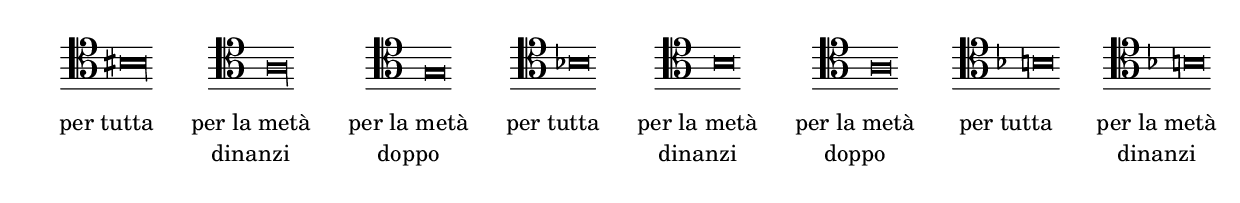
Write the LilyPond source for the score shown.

\version "2.22.2"

% Auto generated file

\header {
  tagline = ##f
}

dot = {
   \once \override Script.add-stem-support = ##f
   \once \override Script.toward-stem-shift = 0
   \once \override Script.skyline-horizontal-padding = 0
   \once \override Script.direction = 1
   \once \override Script.font-size = 1
}

\markup {
  \center-column {
    \line {
      \center-align
      \fontsize#3 { \concat { \normal-text ""} }
    }
    \null
    \line {
      \center-column {

        \line {
          \score {
            <<
              \new Staff \with { instrumentName = ""} {
                \override Staff.TimeSignature.stencil = ##f
                \override Staff.NoteHead.style = #'baroque
                \accidentalStyle Score.forget
                \cadenzaOn
                \clef "tenor"
                \key c #`((0 . ,NATURAL) (1 . ,NATURAL) (2 . ,NATURAL)
                          (3 . ,NATURAL) (4 . ,NATURAL) (5 . ,NATURAL)
                          (6 . ,NATURAL))  bis\maxima 
                \cadenzaOff
              }
            >>
            \layout {
              \context {
                \Score
                \override SpacingSpanner.common-shortest-duration = #(ly:make-moment 2)
              }
            }
          }
        }
        \null
        \line {
          \left-align {  \normal-text "per tutta" }
        }

      }
      \hspace #3 
      \center-column {

        \line {
          \score {
            <<
              \new Staff \with { instrumentName = ""} {
                \override Staff.TimeSignature.stencil = ##f
                \override Staff.NoteHead.style = #'baroque
                \accidentalStyle Score.forget
                \cadenzaOn
                \clef "tenor"
                \key c #`((0 . ,NATURAL) (1 . ,NATURAL) (2 . ,NATURAL)
                          (3 . ,NATURAL) (4 . ,NATURAL) (5 . ,NATURAL)
                          (6 . ,NATURAL))  a\longa 
                \cadenzaOff
              }
            >>
            \layout {
              \context {
                \Score
                \override SpacingSpanner.common-shortest-duration = #(ly:make-moment 2)
              }
            }
          }
        }
        \null
        \line {
          \left-align {  \normal-text "per la metà" }
        }
        \line {
          \left-align {  \normal-text "dinanzi" }
        }

      }
      \hspace #3 
      \center-column {

        \line {
          \score {
            <<
              \new Staff \with { instrumentName = ""} {
                \override Staff.TimeSignature.stencil = ##f
                \override Staff.NoteHead.style = #'baroque
                \accidentalStyle Score.forget
                \cadenzaOn
                \clef "tenor"
                \key c #`((0 . ,NATURAL) (1 . ,NATURAL) (2 . ,NATURAL)
                          (3 . ,NATURAL) (4 . ,NATURAL) (5 . ,NATURAL)
                          (6 . ,NATURAL))  g\breve 
                \cadenzaOff
              }
            >>
            \layout {
              \context {
                \Score
                \override SpacingSpanner.common-shortest-duration = #(ly:make-moment 2)
              }
            }
          }
        }
        \null
        \line {
          \left-align {  \normal-text "per la metà" }
        }
        \line {
          \left-align {  \normal-text "doppo" }
        }

      }
      \hspace #3 
      \center-column {

        \line {
          \score {
            <<
              \new Staff \with { instrumentName = ""} {
                \override Staff.TimeSignature.stencil = ##f
                \override Staff.NoteHead.style = #'baroque
                \accidentalStyle Score.forget
                \cadenzaOn
                \clef "tenor"
                \key c #`((0 . ,NATURAL) (1 . ,NATURAL) (2 . ,NATURAL)
                          (3 . ,NATURAL) (4 . ,NATURAL) (5 . ,NATURAL)
                          (6 . ,NATURAL))  bes\breve 
                \cadenzaOff
              }
            >>
            \layout {
              \context {
                \Score
                \override SpacingSpanner.common-shortest-duration = #(ly:make-moment 2)
              }
            }
          }
        }
        \null
        \line {
          \left-align {  \normal-text "per tutta" }
        }

      }
      \hspace #3 
      \center-column {

        \line {
          \score {
            <<
              \new Staff \with { instrumentName = ""} {
                \override Staff.TimeSignature.stencil = ##f
                \override Staff.NoteHead.style = #'baroque
                \accidentalStyle Score.forget
                \cadenzaOn
                \clef "tenor"
                \key c #`((0 . ,NATURAL) (1 . ,NATURAL) (2 . ,NATURAL)
                          (3 . ,NATURAL) (4 . ,NATURAL) (5 . ,NATURAL)
                          (6 . ,NATURAL))  b\breve 
                \cadenzaOff
              }
            >>
            \layout {
              \context {
                \Score
                \override SpacingSpanner.common-shortest-duration = #(ly:make-moment 2)
              }
            }
          }
        }
        \null
        \line {
          \left-align {  \normal-text "per la metà" }
        }
        \line {
          \left-align {  \normal-text "dinanzi" }
        }

      }
      \hspace #3 
      \center-column {

        \line {
          \score {
            <<
              \new Staff \with { instrumentName = ""} {
                \override Staff.TimeSignature.stencil = ##f
                \override Staff.NoteHead.style = #'baroque
                \accidentalStyle Score.forget
                \cadenzaOn
                \clef "tenor"
                \key c #`((0 . ,NATURAL) (1 . ,NATURAL) (2 . ,NATURAL)
                          (3 . ,NATURAL) (4 . ,NATURAL) (5 . ,NATURAL)
                          (6 . ,NATURAL))  a\breve 
                \cadenzaOff
              }
            >>
            \layout {
              \context {
                \Score
                \override SpacingSpanner.common-shortest-duration = #(ly:make-moment 2)
              }
            }
          }
        }
        \null
        \line {
          \left-align {  \normal-text "per la metà" }
        }
        \line {
          \left-align {  \normal-text "doppo" }
        }

      }
      \hspace #3 
      \center-column {

        \line {
          \score {
            <<
              \new Staff \with { instrumentName = ""} {
                \override Staff.TimeSignature.stencil = ##f
                \override Staff.NoteHead.style = #'baroque
                \accidentalStyle Score.forget
                \cadenzaOn
                \clef "tenor"
                \key c #`((0 . ,NATURAL) (1 . ,NATURAL) (2 . ,NATURAL)
                          (3 . ,NATURAL) (4 . ,NATURAL) (5 . ,NATURAL)
                          (6 . ,FLAT))  b\breve 
                \cadenzaOff
              }
            >>
            \layout {
              \context {
                \Score
                \override SpacingSpanner.common-shortest-duration = #(ly:make-moment 2)
              }
            }
          }
        }
        \null
        \line {
          \left-align {  \normal-text "per tutta" }
        }

      }
      \hspace #3 
      \center-column {

        \line {
          \score {
            <<
              \new Staff \with { instrumentName = ""} {
                \override Staff.TimeSignature.stencil = ##f
                \override Staff.NoteHead.style = #'baroque
                \accidentalStyle Score.forget
                \cadenzaOn
                \clef "tenor"
                \key c #`((0 . ,NATURAL) (1 . ,NATURAL) (2 . ,NATURAL)
                          (3 . ,NATURAL) (4 . ,NATURAL) (5 . ,NATURAL)
                          (6 . ,FLAT))  b\breve 
                \cadenzaOff
              }
            >>
            \layout {
              \context {
                \Score
                \override SpacingSpanner.common-shortest-duration = #(ly:make-moment 2)
              }
            }
          }
        }
        \null
        \line {
          \left-align {  \normal-text "per la metà" }
        }
        \line {
          \left-align {  \normal-text "dinanzi" }
        }

      }
      \hspace #3 
      \center-column {

        \line {
          \score {
            <<
              \new Staff \with { instrumentName = ""} {
                \override Staff.TimeSignature.stencil = ##f
                \override Staff.NoteHead.style = #'baroque
                \accidentalStyle Score.forget
                \cadenzaOn
                \clef "tenor"
                \key c #`((0 . ,NATURAL) (1 . ,NATURAL) (2 . ,NATURAL)
                          (3 . ,NATURAL) (4 . ,NATURAL) (5 . ,NATURAL)
                          (6 . ,FLAT))  b\breve 
                \cadenzaOff
              }
            >>
            \layout {
              \context {
                \Score
                \override SpacingSpanner.common-shortest-duration = #(ly:make-moment 2)
              }
            }
          }
        }
        \null
        \line {
          \left-align {  \normal-text "per la metà" }
        }
        \line {
          \left-align {  \normal-text "doppo" }
        }

      }
      \hspace #3 

    }
  }
}